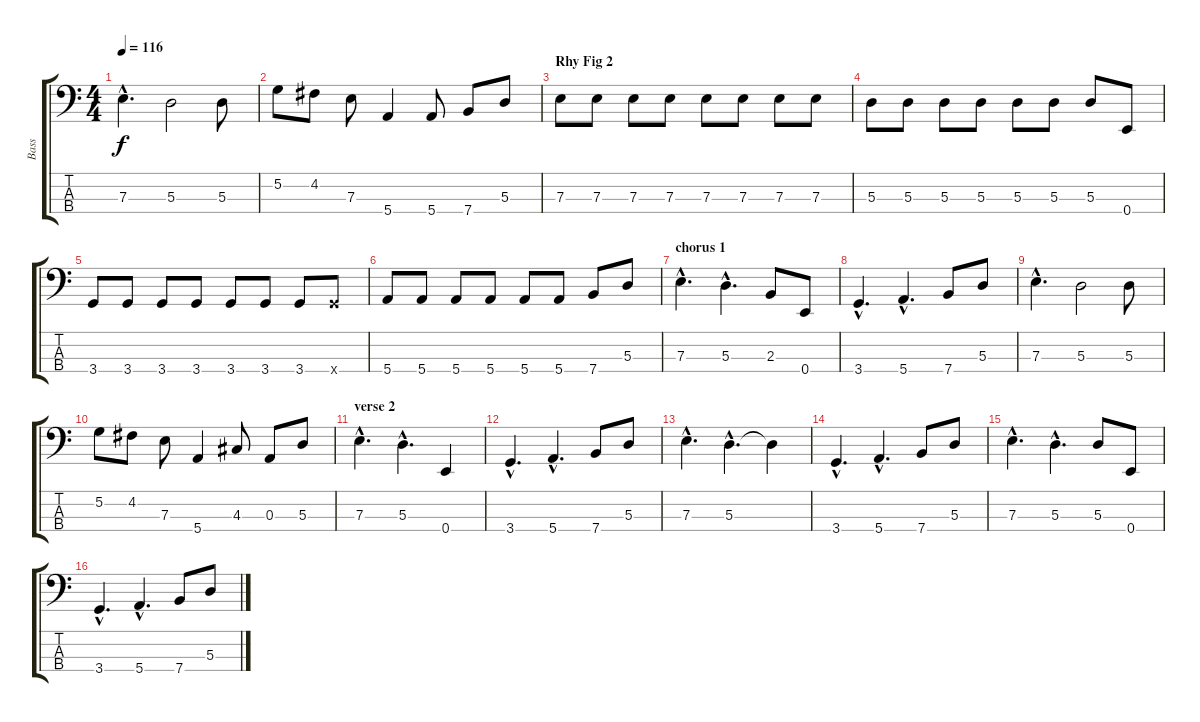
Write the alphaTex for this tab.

\track ("Bass" "Bass") {instrument electricbasspick}
\staff {score tabs}
\tuning (G2 D2 A1 E1) {hide}
\ts (4 4)
\tempo 116
\clef f4
\ks c
7.3{hac}.4{d dy f} 5.3.2 5.3.8 |
5.2.8 4.2.8 7.3.8 5.4.4 5.4.8 7.4.8 5.3.8 |
\section ("" "Rhy Fig 2")
7.3.8 7.3.8 7.3.8 7.3.8 7.3.8 7.3.8 7.3.8 7.3.8 |
5.3.8 5.3.8 5.3.8 5.3.8 5.3.8 5.3.8 5.3.8 0.4.8 |
3.4.8 3.4.8 3.4.8 3.4.8 3.4.8 3.4.8 3.4.8 3.4{x}.8 |
5.4.8 5.4.8 5.4.8 5.4.8 5.4.8 5.4.8 7.4.8 5.3.8 |
\section ("" "chorus 1")
7.3{hac}.4{d} 5.3{hac}.4{d} 2.3.8 0.4.8 |
3.4{hac}.4{d} 5.4{hac}.4{d} 7.4.8 5.3.8 |
7.3{hac}.4{d} 5.3.2 5.3.8 |
5.2.8 4.2.8 7.3.8 5.4.4 4.3.8 0.3.8 5.3.8 |
\section ("" "verse 2")
7.3{hac}.4{d} 5.3{hac}.4{d} 0.4.4 |
3.4{hac}.4{d} 5.4{hac}.4{d} 7.4.8 5.3.8 |
7.3{hac}.4{d} 5.3{hac}.4{d} 5.3{t}.4 |
3.4{hac}.4{d} 5.4{hac}.4{d} 7.4.8 5.3.8 |
7.3{hac}.4{d} 5.3{hac}.4{d} 5.3.8 0.4.8 |
3.4{hac}.4{d} 5.4{hac}.4{d} 7.4.8 5.3.8
